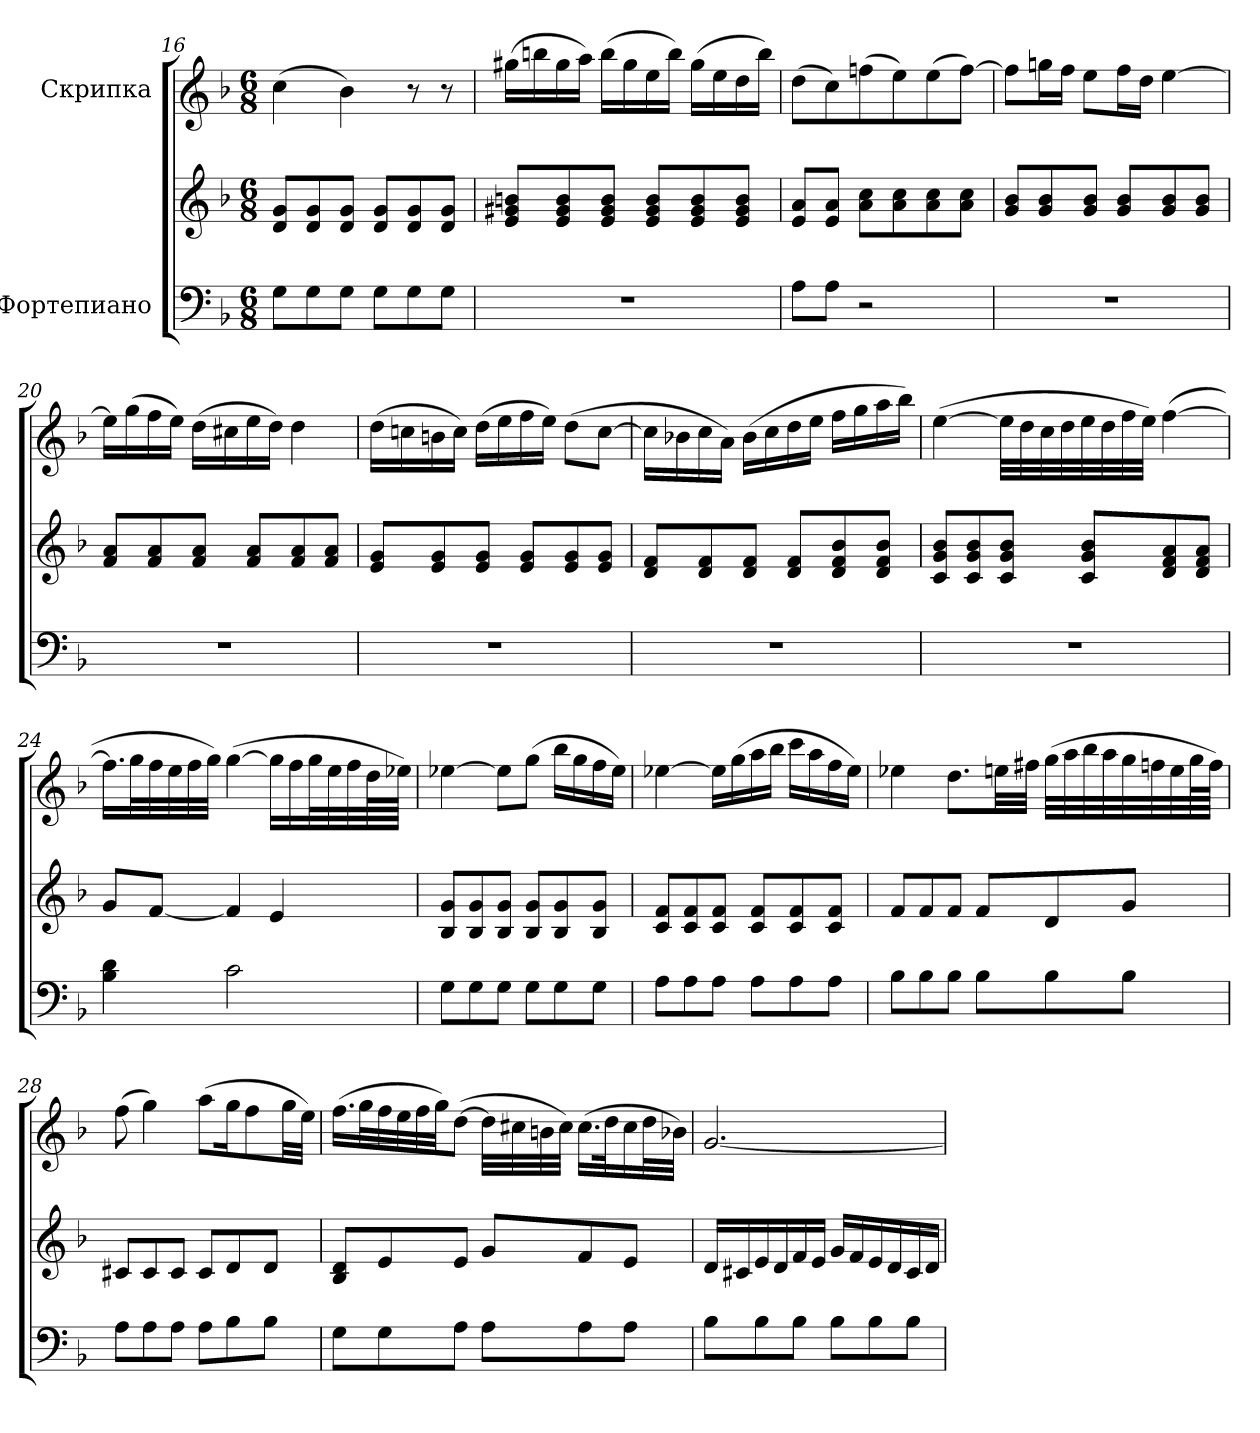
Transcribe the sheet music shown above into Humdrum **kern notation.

**kern	**kern	**kern
*part2	*part2	*part1
*staff3	*staff2	*staff1
*I"Фортепиано	*	*I"Скрипка
*clefF4	*clefG2	*clefG2
*k[b-]	*k[b-]	*k[b-]
*M6/8	*M6/8	*M6/8
=16	=16	=16
8G\L	8d/ 8g/L	(4cc\
8G\	8d/ 8g/	.
8G\J	8d/ 8g/J	4b-\)
8G\L	8d/ 8g/L	.
8G\	8d/ 8g/	8r
8G\J	8d/ 8g/J	8r
=17	=17	=17
2.r	8e/ 8g#X/ 8bn/L	(16gg#X\LL
.	.	16bbn\
.	8e/ 8g#/ 8b/	16gg#\
.	.	16aa\JJ)
.	8e/ 8g#/ 8b/J	(16bb\LL
.	.	16gg#\
.	8e/ 8g#/ 8b/L	16ee\
.	.	16bb\JJ)
.	8e/ 8g#/ 8b/	(16gg#\LL
.	.	16ee\
.	8e/ 8g#/ 8b/J	16dd\
.	.	16bb\JJ)
=18	=18	=18
8A\L	8e/ 8a/L	(8dd\L
8A\J	8e/ 8a/J	8cc\)
2r	8a\ 8cc\L	(8ffn\
.	8a\ 8cc\	8ee\)
.	8a\ 8cc\	(8ee\
.	8a\ 8cc\J	[8ff\J)
!!LO:LB:g=z
=19	=19	=19
2.r	8g/ 8b-/L	8ff\L]
.	8g/ 8b-/	16ggn\L
.	.	16ff\JJ
.	8g/ 8b-/J	8ee\L
.	8g/ 8b-/L	16ff\L
.	.	16dd\JJ
.	8g/ 8b-/	[4ee\
.	8g/ 8b-/J	.
=20	=20	=20
2.r	8f/ 8a/L	16ee\LL]
.	.	(16gg\
.	8f/ 8a/	16ff\
.	.	16ee\JJ)
.	8f/ 8a/J	(16dd\LL
.	.	16cc#X\
.	8f/ 8a/L	16ee\
.	.	16dd\JJ)
.	8f/ 8a/	4dd\
.	8f/ 8a/J	.
=21	=21	=21
2.r	8e/ 8g/L	(16dd\LL
.	.	16ccn\
.	8e/ 8g/	16bn\
.	.	16cc\JJ)
.	8e/ 8g/J	(16dd\LL
.	.	16ee\
.	8e/ 8g/L	16ff\
.	.	16ee\JJ)
.	8e/ 8g/	(8dd\L
.	8e/ 8g/J	[8cc\J
!!LO:LB:g=z
=22	=22	=22
2.r	8d/ 8f/L	16cc\LL]
.	.	16b-X\
.	8d/ 8f/	16cc\
.	.	16a\JJ)
.	8d/ 8f/J	(16b-\LL
.	.	16cc\
.	8d/ 8f/L	16dd\
.	.	16ee\JJ
.	8d/ 8f/ 8b-/	16ff\LL
.	.	16gg\
.	8d/ 8f/ 8b-/J	16aa\
.	.	16bb-\JJ)
=23	=23	=23
2.r	8c/ 8g/ 8b-/L	([4ee\
.	8c/ 8g/ 8b-/	.
.	8c/ 8g/ 8b-/J	32ee\LLL]
.	.	32dd\
.	.	32cc\
.	.	32dd\
.	8c/ 8g/ 8b-/L	32ee\
.	.	32dd\
.	.	32ff\
.	.	32ee\JJJ)
.	8d/ 8f/ 8a/	([4ff\
.	8d/ 8f/ 8a/J	.
=24	=24	=24
4B-\ 4d\	8g/L	16.ff\LL]
.	.	32gg\L
.	[8f/J	32ff\
.	.	32ee\
.	.	32ff\
.	.	32gg\JJJ)
2c\	4f/]	([4gg\
.	4e/	16gg\LL]
.	.	16ff\
.	.	32gg\L
.	.	32ee\
.	.	32ff\
.	.	64dd\L
.	.	64ee-X\JJJJ)
!!LO:PB:g=z
=25	=25	=25
8G\L	8B-/ 8g/L	[4ee-X\
8G\	8B-/ 8g/	.
8G\J	8B-/ 8g/J	8ee-\L]
8G\L	8B-/ 8g/L	(8gg\J
8G\	8B-/ 8g/	16bb-\LL
.	.	16gg\
8G\J	8B-/ 8g/J	16ff\
.	.	16ee-\JJ)
=26	=26	=26
8A\L	8c/ 8f/L	[4ee-X\
8A\	8c/ 8f/	.
8A\J	8c/ 8f/J	16ee-\LL]
.	.	(16gg\
8A\L	8c/ 8f/L	16aa\
.	.	16bb-\JJ
8A\	8c/ 8f/	16ccc\LL
.	.	16aa\
8A\J	8c/ 8f/J	16ff\
.	.	16ee-\JJ)
=27	=27	=27
8B-\L	8f/L	4ee-X\
8B-\	8f/	.
8B-\J	8f/J	8.dd\L
8B-\L	8f/L	.
.	.	32een\LL
.	.	32ff#X\JJJ
8B-\	8d/	(32gg\LLL
.	.	32aa\
.	.	32bb-\
.	.	32aa\
8B-\J	8g/J	32gg\
.	.	32ffn\
.	.	32ee\
.	.	64gg\L
.	.	64ff\JJJJ)
!!LO:LB:g=z
=28	=28	=28
8A\L	8c#X/L	(8ff\
8A\	8c#/	4gg\)
8A\J	8c#/J	.
8A\L	8c#/L	(8aa\L
8B-\	8d/	16gg\K
.	.	8ff\
8B-\J	8d/J	.
.	.	32gg\LL
.	.	32ee\JJJ)
=29	=29	=29
8G\L	8B-/ 8d/L	(16.ff\LL
.	.	32gg\L
8G\	8e/	32ff\
.	.	32ee\
.	.	32ff\
.	.	32gg\JJ)
8A\J	8e/J	([8dd\J
8A\L	8g/L	32dd\LLL]
.	.	32cc#X\
.	.	32bn\
.	.	32cc#\JJJ)
8A\	8f/	(16.cc#\LL
.	.	32dd\K
8A\J	8e/J	16cc#\
.	.	32dd\L
.	.	32b-X\JJJ)
=30	=30	=30
8B-\L	16d/LL	[2.g/
.	16c#X/	.
8B-\	16e/	.
.	16d/	.
8B-\J	16f/	.
.	16e/JJ	.
8B-\L	16g/LL	.
.	16f/	.
8B-\	16e/	.
.	16d/	.
8B-\J	16c#/	.
.	16d/JJ	.
=	=	=
*-	*-	*-
